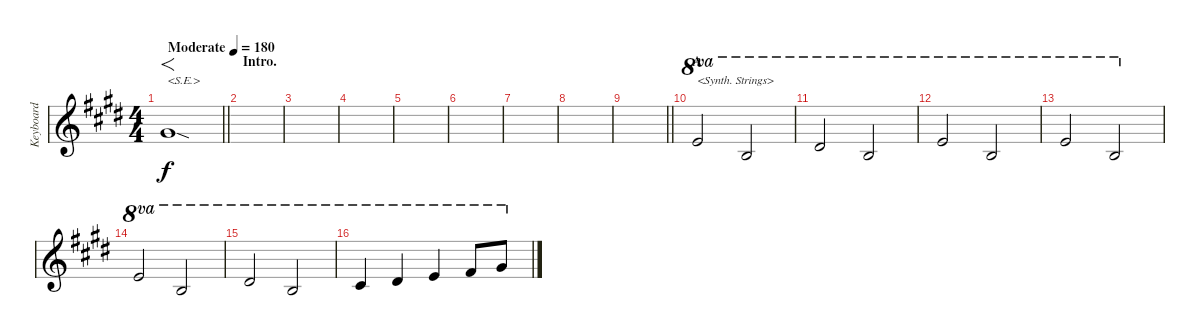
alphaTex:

\track ("Keyboard" "Keyboard") {instrument lead8bassandlead}
\staff {score}
\tuning (E4 B3 G3 D3 A2 E2) {hide}
\ts (4 4)
\tempo (180 "Moderate")
\clef g2
\barLineRight lightlight
\ks e
4.1{sod}.1{f txt "<S.E.>" dy f instrument lead8bassandlead} |
\section ("" "Intro.")
|
|
|
|
|
|
|
\barLineRight lightlight
|
\section ("" "A")
12.1.2{ot 8va txt "<Synth. Strings>" instrument stringensemble1} 7.1.2{ot 8va} |
11.1.2{ot 8va} 7.1.2{ot 8va} |
12.1.2{ot 8va} 7.1.2{ot 8va} |
12.1.2{ot 8va} 7.1.2{ot 8va} |
12.1.2{ot 8va} 7.1.2{ot 8va} |
11.1.2{ot 8va} 7.1.2{ot 8va} |
9.1.4{ot 8va} 11.1.4{ot 8va} 12.1.4{ot 8va} 14.1.8{ot 8va} 16.1.8{ot 8va}
